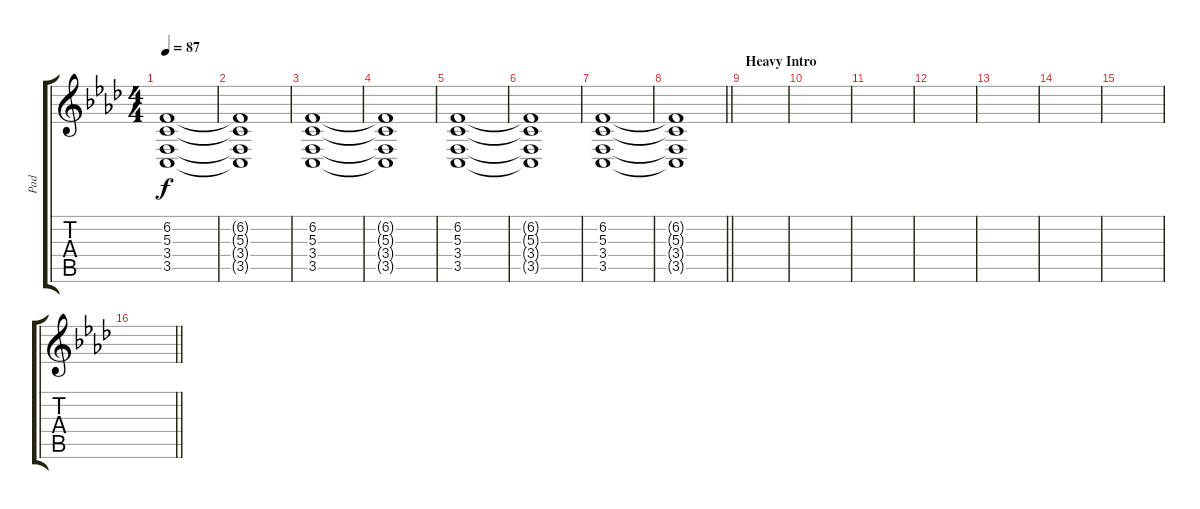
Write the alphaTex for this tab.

\track ("Pad" "Pad") {instrument pad3polysynth}
\staff {score tabs}
\tuning (E4 B3 G3 D3 A2 E2) {hide}
\ts (4 4)
\section ("" " ")
\tempo 87
\clef g2
\ks fminor
(6.2 5.3 3.4 3.5).1{dy f volume 5} |
(6.2{t} 5.3{t} 3.4{t} 3.5{t}).1 |
(6.2 5.3 3.4 3.5).1{volume 5} |
(6.2{t} 5.3{t} 3.4{t} 3.5{t}).1 |
(6.2 5.3 3.4 3.5).1{volume 5} |
(6.2{t} 5.3{t} 3.4{t} 3.5{t}).1 |
(6.2 5.3 3.4 3.5).1{volume 5} |
\barLineRight lightlight
(6.2{t} 5.3{t} 3.4{t} 3.5{t}).1 |
\section ("" "Heavy Intro")
|
|
|
|
|
|
|
\barLineRight lightlight
